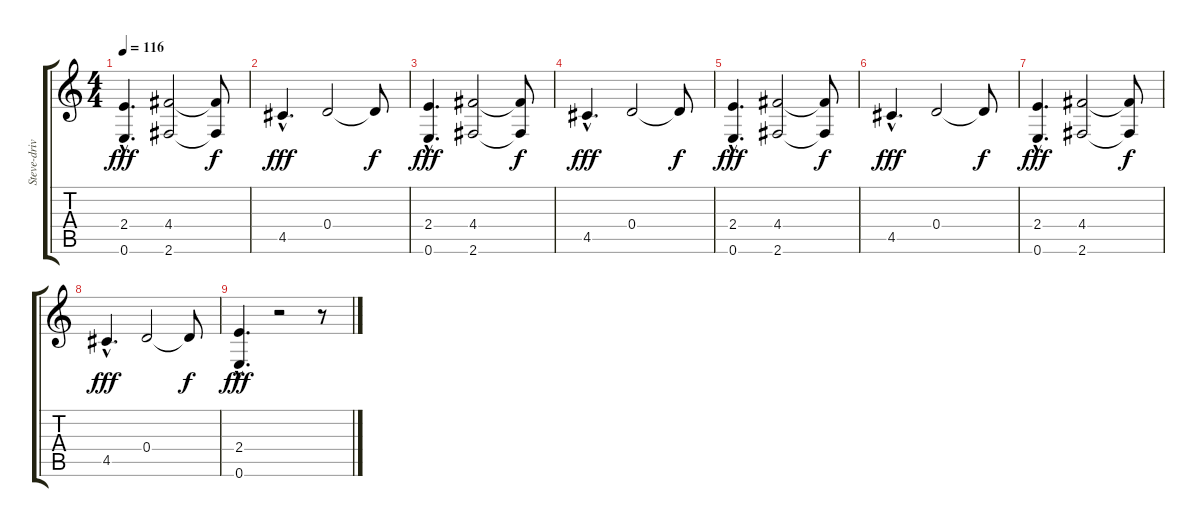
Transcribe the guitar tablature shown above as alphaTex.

\track ("Steve-drive" "Steve-driv") {instrument distortionguitar}
\staff {score tabs}
\tuning (E4 B3 G3 D3 A2 E2) {hide}
\ts (4 4)
\tempo 116
\clef g2
\ks c
(2.4{hac} 0.6{hac}).4{d dy fff volume 9} (4.4 2.6).2{volume 9} (4.4{t} 2.6{t}).8{dy f} |
4.5{hac}.4{d dy fff volume 8} 0.4.2{volume 8} 0.4{t}.8{dy f} |
(2.4{hac} 0.6{hac}).4{d dy fff volume 7} (4.4 2.6).2{volume 6} (4.4{t} 2.6{t}).8{dy f} |
4.5{hac}.4{d dy fff volume 6} 0.4.2{volume 5} 0.4{t}.8{dy f} |
(2.4{hac} 0.6{hac}).4{d dy fff volume 5} (4.4 2.6).2{volume 4} (4.4{t} 2.6{t}).8{dy f} |
4.5{hac}.4{d dy fff volume 4} 0.4.2{volume 3} 0.4{t}.8{dy f} |
(2.4{hac} 0.6{hac}).4{d dy fff volume 2} (4.4 2.6).2{volume 2} (4.4{t} 2.6{t}).8{dy f} |
4.5{hac}.4{d dy fff volume 1} 0.4.2{volume 1} 0.4{t}.8{dy f} |
(2.4{hac} 0.6{hac}).4{d dy fff volume 0} r.2 r.8
